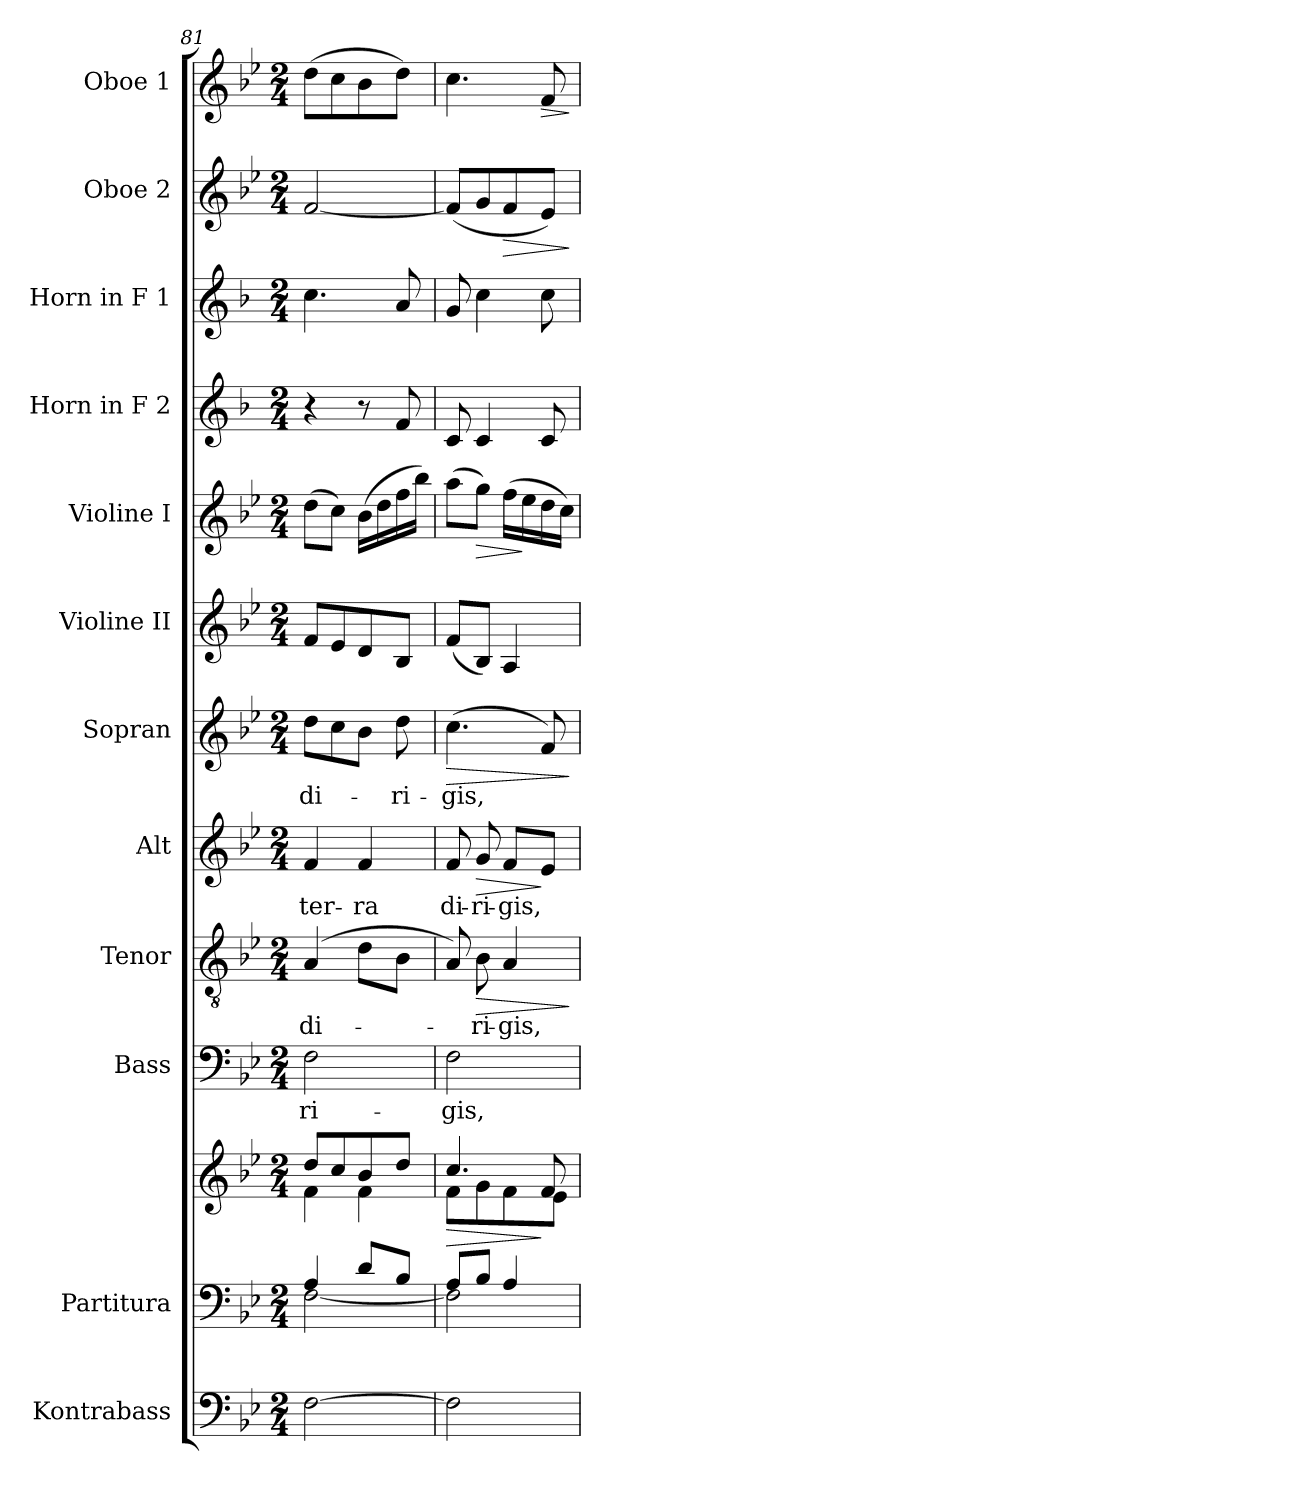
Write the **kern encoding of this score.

**kern	**kern	**kern	**dynam	**kern	**text	**kern	**text	**dynam	**kern	**text	**dynam	**kern	**text	**dynam	**kern	**kern	**dynam	**kern	**kern	**kern	**dynam	**kern	**dynam
*part12	*part11	*part11	*part11	*part10	*part10	*part9	*part9	*part9	*part8	*part8	*part8	*part7	*part7	*part7	*part6	*part5	*part5	*part4	*part3	*part2	*part2	*part1	*part1
*staff13	*staff12	*staff11	*staff11/12	*staff10	*staff10	*staff9	*staff9	*staff9	*staff8	*staff8	*staff8	*staff7	*staff7	*staff7	*staff6	*staff5	*staff5	*staff4	*staff3	*staff2	*staff2	*staff1	*staff1
*I"Kontrabass	*I"Partitura	*	*	*I"Bass	*	*I"Tenor	*	*	*I"Alt	*	*	*I"Sopran	*	*	*I"Violine II	*I"Violine I	*	*I"Horn in F 2	*I"Horn in F 1	*I"Oboe 2	*	*I"Oboe 1	*
*I'Kb.	*	*	*	*I'B.	*	*I'T.	*	*	*I'A.	*	*	*I'S.	*	*	*I'Vl. II	*I'Vl. I	*	*	*	*I'Ob. 2	*	*I'Ob. 1	*
*clefF4	*clefF4	*clefG2	*	*clefF4	*	*clefGv2	*	*	*clefG2	*	*	*clefG2	*	*	*clefG2	*clefG2	*	*clefG2	*clefG2	*clefG2	*	*clefG2	*
*ITrd7c12	*	*	*	*	*	*	*	*	*	*	*	*	*	*	*	*	*	*ITrd4c7	*ITrd4c7	*	*	*	*
*k[b-e-]	*k[b-e-]	*k[b-e-]	*	*k[b-e-]	*	*k[b-e-]	*	*	*k[b-e-]	*	*	*k[b-e-]	*	*	*k[b-e-]	*k[b-e-]	*	*k[b-e-]	*k[b-e-]	*k[b-e-]	*	*k[b-e-]	*
*B-:	*B-:	*B-:	*	*B-:	*	*B-:	*	*	*B-:	*	*	*B-:	*	*	*B-:	*B-:	*	*B-:	*B-:	*B-:	*	*B-:	*
*M2/4	*M2/4	*M2/4	*	*M2/4	*	*M2/4	*	*	*M2/4	*	*	*M2/4	*	*	*M2/4	*M2/4	*	*M2/4	*M2/4	*M2/4	*	*M2/4	*
=81	=81	=81	=81	=81	=81	=81	=81	=81	=81	=81	=81	=81	=81	=81	=81	=81	=81	=81	=81	=81	=81	=81	=81
*	*^	*^	*	*	*	*	*	*	*	*	*	*	*	*	*	*	*	*	*	*	*	*	*
!	!	!	!	!	!	!	!LO:LY:b	!	!LO:LY:b	!	!	!LO:LY:b	!	!	!LO:LY:b	!	!	!	!	!	!	!	!	!	!
[2FF\	4A/	[<2F\	8dd/L	4f\	.	2F\	-ri-	(4A/	di-	.	4f/	ter-	.	8dd\L	di-	.	8f/L	(>8dd\L	.	4r	4.f\	[2f/	.	(>8dd\L	.
.	.	.	8cc/	.	.	.	.	.	.	.	.	.	.	8cc\	.	.	8e-/	8cc\J)	.	.	.	.	.	8cc\	.
!	!	!	!	!	!	!	!	!	!	!	!	!LO:LY:b	!	!	!	!	!	!	!	!	!	!	!	!	!
.	8d/L	.	8b-/	4f\	.	.	.	8d\L	.	.	4f/	-ra	.	8b-\J	.	.	8d/	(>16b-\LL	.	8r	.	.	.	8b-\	.
.	.	.	.	.	.	.	.	.	.	.	.	.	.	.	.	.	.	16dd\	.	.	.	.	.	.	.
!	!	!	!	!	!	!	!	!	!	!	!	!	!	!	!LO:LY:b	!	!	!	!	!	!	!	!	!	!
.	8B-/J	.	8dd/J	.	.	.	.	8B-\J	.	.	.	.	.	8dd\	-ri-	.	8B-/J	16ff\	.	8B-/	8d/	.	.	8dd\J)	.
.	.	.	.	.	.	.	.	.	.	.	.	.	.	.	.	.	.	16bb-\JJ)	.	.	.	.	.	.	.
=82	=82	=82	=82	=82	=82	=82	=82	=82	=82	=82	=82	=82	=82	=82	=82	=82	=82	=82	=82	=82	=82	=82	=82	=82	=82
!	!	!	!	!	!LO:HP:b	!	!LO:LY:b	!	!	!	!	!LO:LY:b	!	!	!LO:LY:b	!LO:HP:b	!	!	!	!	!	!	!	!	!
2FF\]	8A/L	2F\]	4.cc/	8f\L	>	2F\	-gis,	8A/)	.	.	8f/	di-	.	(>4.cc\	-gis,	>	(<8f/L	(>8aa\L	.	8F/	8c/	(<8f/L]	.	4.cc\	.
!	!	!	!	!	!	!	!	!	!LO:LY:b	!LO:HP:b	!	!LO:LY:b	!LO:HP:b	!	!	!	!	!	!LO:HP:b	!	!	!	!	!	!
.	8B-/J	.	.	8g\	.	.	.	8B-\	-ri-	>	8g/	-ri-	>	.	.	.	8B-/J)	8gg\J)	>	4F/	4f\	8g/	.	.	.
!	!	!	!	!	!	!	!	!	!LO:LY:b	!	!	!LO:LY:b	!	!	!	!	!	!	!	!	!	!	!LO:HP:b	!	!
.	4A/	.	.	8f\	.	.	.	4A/	-gis,	.	8f/L	-gis,	.	.	.	.	4A/	(>16ff\LL	.	.	.	8f/	>	.	.
.	.	.	.	.	.	.	.	.	.	.	.	.	.	.	.	.	.	16ee-\	]	.	.	.	.	.	.
!	!	!	!	!	!	!	!	!	!	!	!	!	!	!	!	!	!	!	!	!	!	!	!	!	!LO:HP:b
.	.	.	8f/	8e-\J	]	.	.	.	.	.	8e-/J	.	]	8f/)	.	.	.	16dd\	.	8F/	8f\	8e-/J)	.	8f/	>
.	.	.	.	.	.	.	.	.	.	.	.	.	.	.	.	.	.	16cc\JJ)	.	.	.	.	.	.	.
*	*v	*v	*	*	*	*	*	*	*	*	*	*	*	*	*	*	*	*	*	*	*	*	*	*	*
*	*	*v	*v	*	*	*	*	*	*	*	*	*	*	*	*	*	*	*	*	*	*	*	*	*
.	.	.	.	.	.	.	.	]	.	.	.	.	.	]	.	.	.	.	.	.	]	.	]
=	=	=	=	=	=	=	=	=	=	=	=	=	=	=	=	=	=	=	=	=	=	=	=
*-	*-	*-	*-	*-	*-	*-	*-	*-	*-	*-	*-	*-	*-	*-	*-	*-	*-	*-	*-	*-	*-	*-	*-
